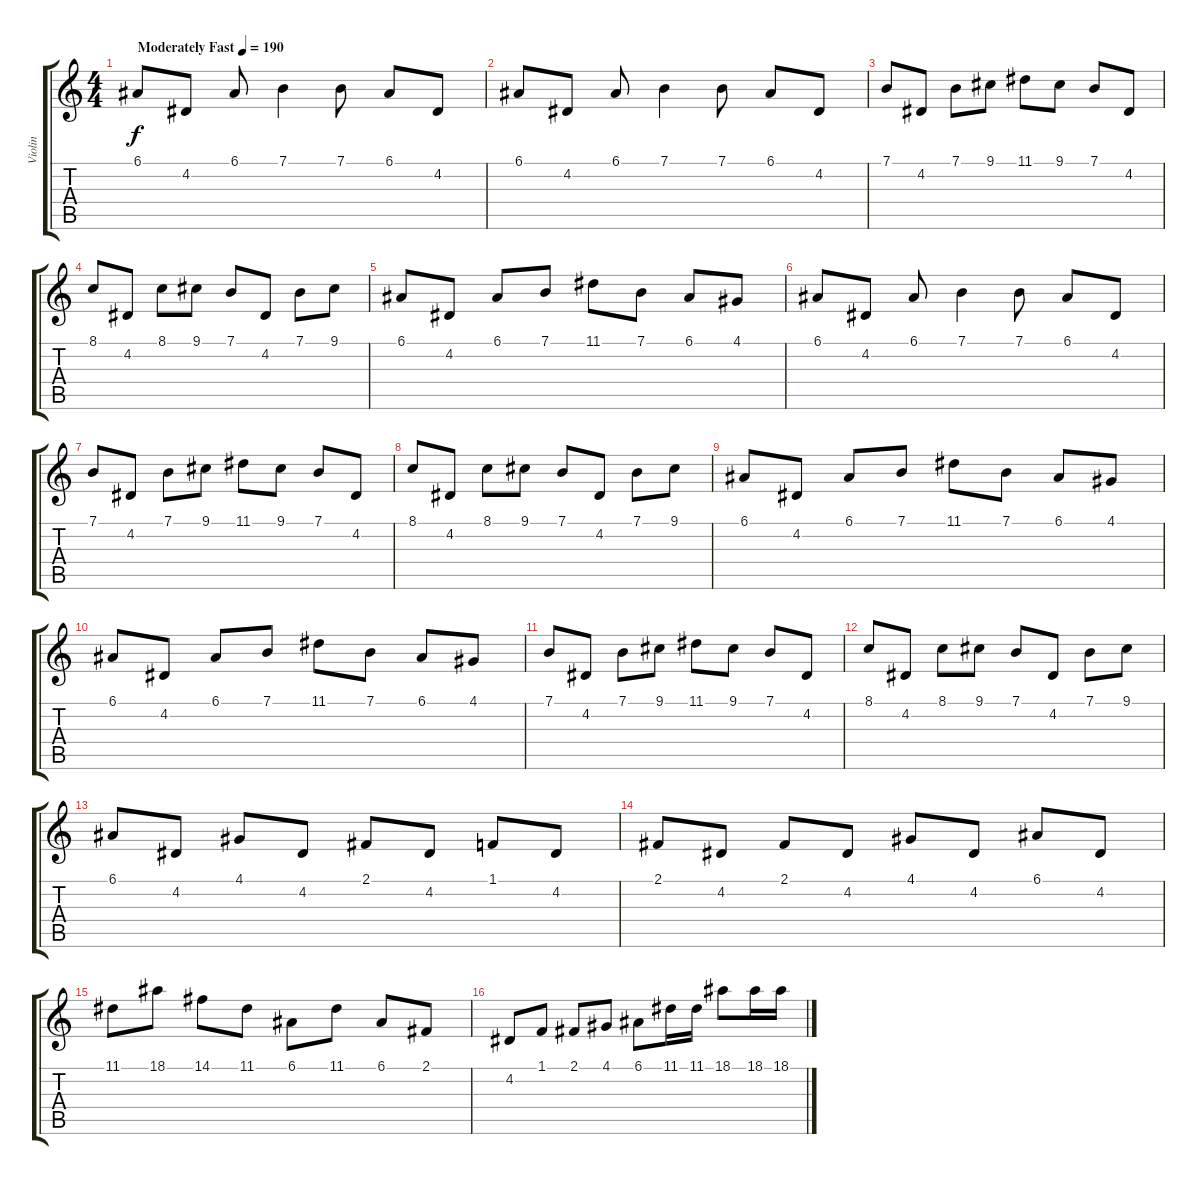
\track ("Violin" "Violin") {instrument violin}
\staff {score tabs}
\tuning (E4 B3 G3 D3 A2 E2) {hide}
\ts (4 4)
\tempo (190 "Moderately Fast")
\clef g2
\ks c
6.1.8{dy f instrument violin} 4.2.8 6.1.8 7.1.4 7.1.8 6.1.8 4.2.8 |
6.1.8 4.2.8 6.1.8 7.1.4 7.1.8 6.1.8 4.2.8 |
7.1.8 4.2.8 7.1.8 9.1.8 11.1.8 9.1.8 7.1.8 4.2.8 |
8.1.8 4.2.8 8.1.8 9.1.8 7.1.8 4.2.8 7.1.8 9.1.8 |
6.1.8 4.2.8 6.1.8 7.1.8 11.1.8 7.1.8 6.1.8 4.1.8 |
6.1.8 4.2.8 6.1.8 7.1.4 7.1.8 6.1.8 4.2.8 |
7.1.8 4.2.8 7.1.8 9.1.8 11.1.8 9.1.8 7.1.8 4.2.8 |
8.1.8 4.2.8 8.1.8 9.1.8 7.1.8 4.2.8 7.1.8 9.1.8 |
6.1.8 4.2.8 6.1.8 7.1.8 11.1.8 7.1.8 6.1.8 4.1.8 |
6.1.8 4.2.8 6.1.8 7.1.8 11.1.8 7.1.8 6.1.8 4.1.8 |
7.1.8 4.2.8 7.1.8 9.1.8 11.1.8 9.1.8 7.1.8 4.2.8 |
8.1.8 4.2.8 8.1.8 9.1.8 7.1.8 4.2.8 7.1.8 9.1.8 |
6.1.8 4.2.8 4.1.8 4.2.8 2.1.8 4.2.8 1.1.8 4.2.8 |
2.1.8 4.2.8 2.1.8 4.2.8 4.1.8 4.2.8 6.1.8 4.2.8 |
11.1.8 18.1.8 14.1.8 11.1.8 6.1.8 11.1.8 6.1.8 2.1.8 |
4.2.8 1.1.8 2.1.8 4.1.8 6.1.8 11.1.16 11.1.16 18.1.8 18.1.16 18.1.16
